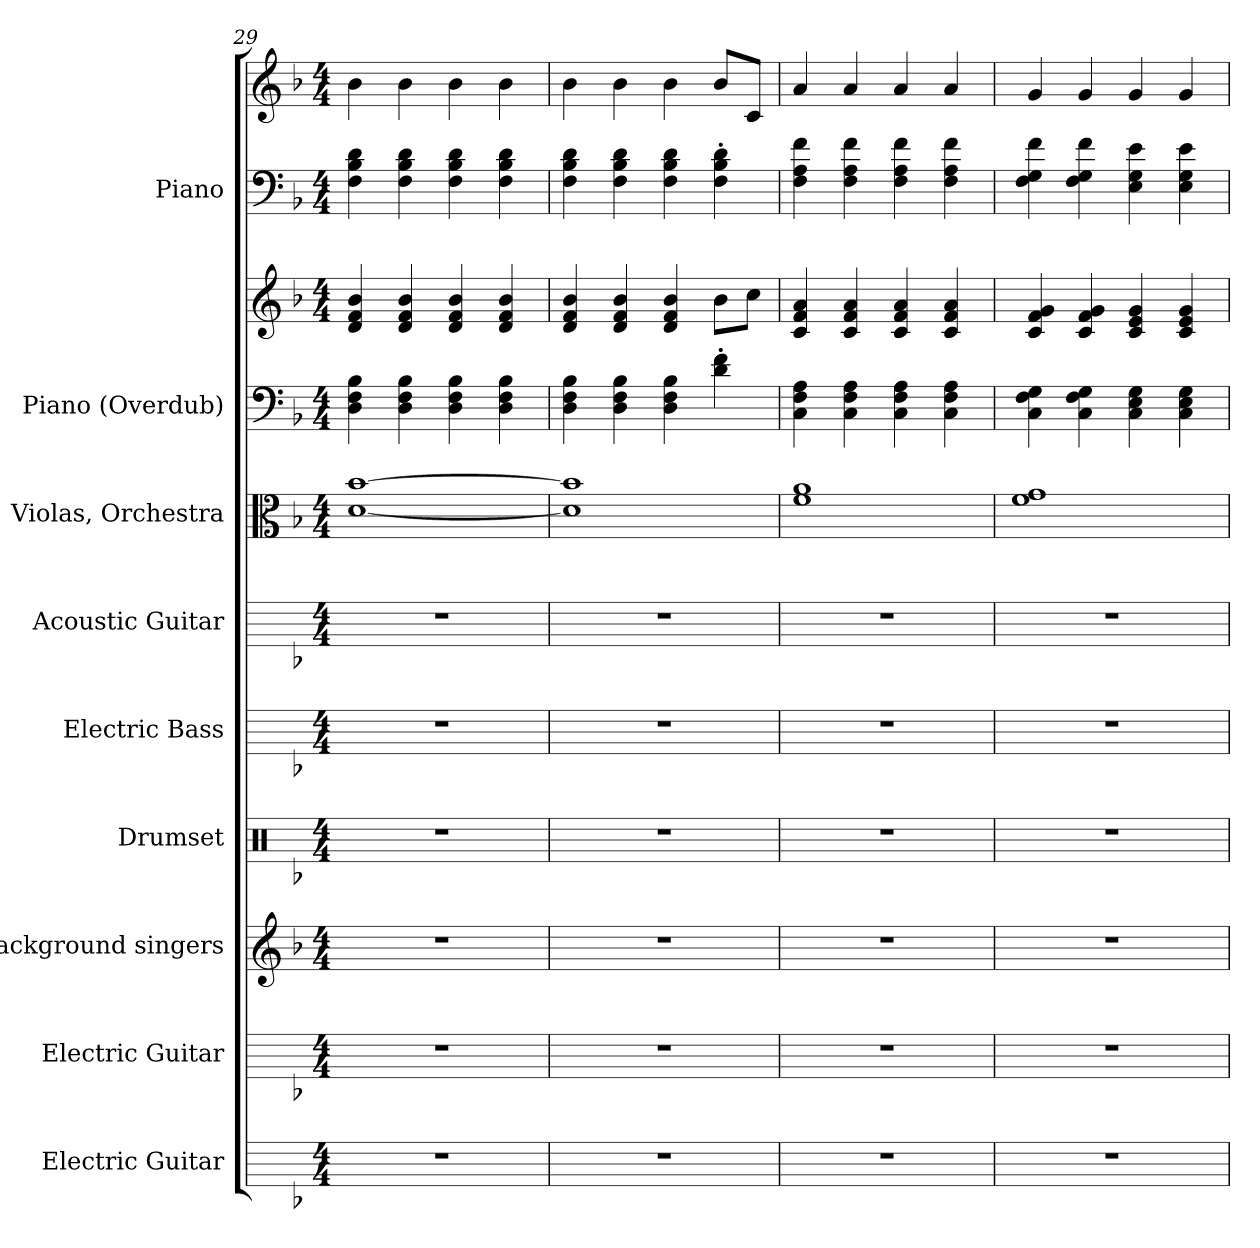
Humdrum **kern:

**kern	**kern	**kern	**kern	**kern	**kern	**kern	**kern	**kern	**kern	**kern
*part9	*part8	*part7	*part6	*part5	*part4	*part3	*part2	*part2	*part1	*part1
*staff11	*staff10	*staff9	*staff8	*staff7	*staff6	*staff5	*staff4	*staff3	*staff2	*staff1
*I"Electric Guitar	*I"Electric Guitar	*I"Background singers	*I"Drumset	*I"Electric Bass	*I"Acoustic Guitar	*I"Violas, Orchestra	*I"Piano (Overdub)	*	*I"Piano	*
*I'El. Guit.	*I'El. Guit.	*	*I'D. Set	*I'El. B.	*I'Guit.	*I'Vlas.	*I'Pno.	*	*I'Pno.	*
*	*	*clefG2	*clefX	*	*	*clefC3	*clefF4	*clefG2	*clefF4	*clefG2
*	*	*	*	*ITrd7c12	*	*	*	*	*	*
*k[b-]	*k[b-]	*k[b-]	*k[b-]	*k[b-]	*k[b-]	*k[b-]	*k[b-]	*k[b-]	*k[b-]	*k[b-]
*M4/4	*M4/4	*M4/4	*M4/4	*M4/4	*M4/4	*M4/4	*M4/4	*M4/4	*M4/4	*M4/4
=29	=29	=29	=29	=29	=29	=29	=29	=29	=29	=29
1r	1r	1r	1r	1r	1r	[1d [1b-	4D\ 4F\ 4B-\	4d/ 4f/ 4b-/	4F\ 4B-\ 4d\	4b-\
.	.	.	.	.	.	.	4D\ 4F\ 4B-\	4d/ 4f/ 4b-/	4F\ 4B-\ 4d\	4b-\
.	.	.	.	.	.	.	4D\ 4F\ 4B-\	4d/ 4f/ 4b-/	4F\ 4B-\ 4d\	4b-\
.	.	.	.	.	.	.	4D\ 4F\ 4B-\	4d/ 4f/ 4b-/	4F\ 4B-\ 4d\	4b-\
=30	=30	=30	=30	=30	=30	=30	=30	=30	=30	=30
1r	1r	1r	1r	1r	1r	1d] 1b-]	4D\ 4F\ 4B-\	4d/ 4f/ 4b-/	4F\ 4B-\ 4d\	4b-\
.	.	.	.	.	.	.	4D\ 4F\ 4B-\	4d/ 4f/ 4b-/	4F\ 4B-\ 4d\	4b-\
.	.	.	.	.	.	.	4D\ 4F\ 4B-\	4d/ 4f/ 4b-/	4F\ 4B-\ 4d\	4b-\
.	.	.	.	.	.	.	4d\' 4f\'	8b-\L	4F\' 4B-\' 4d\'	8b-/L
.	.	.	.	.	.	.	.	8cc\J	.	8c/J
!!LO:PB:g=z
=31	=31	=31	=31	=31	=31	=31	=31	=31	=31	=31
1r	1r	1r	1r	1r	1r	1f 1a	4C\ 4F\ 4A\	4c/ 4f/ 4a/	4F\ 4A\ 4f\	4a/
.	.	.	.	.	.	.	4C\ 4F\ 4A\	4c/ 4f/ 4a/	4F\ 4A\ 4f\	4a/
.	.	.	.	.	.	.	4C\ 4F\ 4A\	4c/ 4f/ 4a/	4F\ 4A\ 4f\	4a/
.	.	.	.	.	.	.	4C\ 4F\ 4A\	4c/ 4f/ 4a/	4F\ 4A\ 4f\	4a/
=32	=32	=32	=32	=32	=32	=32	=32	=32	=32	=32
1r	1r	1r	1r	1r	1r	1f 1g	4C\ 4F\ 4G\	4c/ 4f/ 4g/	4F\ 4G\ 4f\	4g/
.	.	.	.	.	.	.	4C\ 4F\ 4G\	4c/ 4f/ 4g/	4F\ 4G\ 4f\	4g/
.	.	.	.	.	.	.	4C\ 4E\ 4G\	4c/ 4e/ 4g/	4E\ 4G\ 4e\	4g/
.	.	.	.	.	.	.	4C\ 4E\ 4G\	4c/ 4e/ 4g/	4E\ 4G\ 4e\	4g/
=	=	=	=	=	=	=	=	=	=	=
*-	*-	*-	*-	*-	*-	*-	*-	*-	*-	*-
